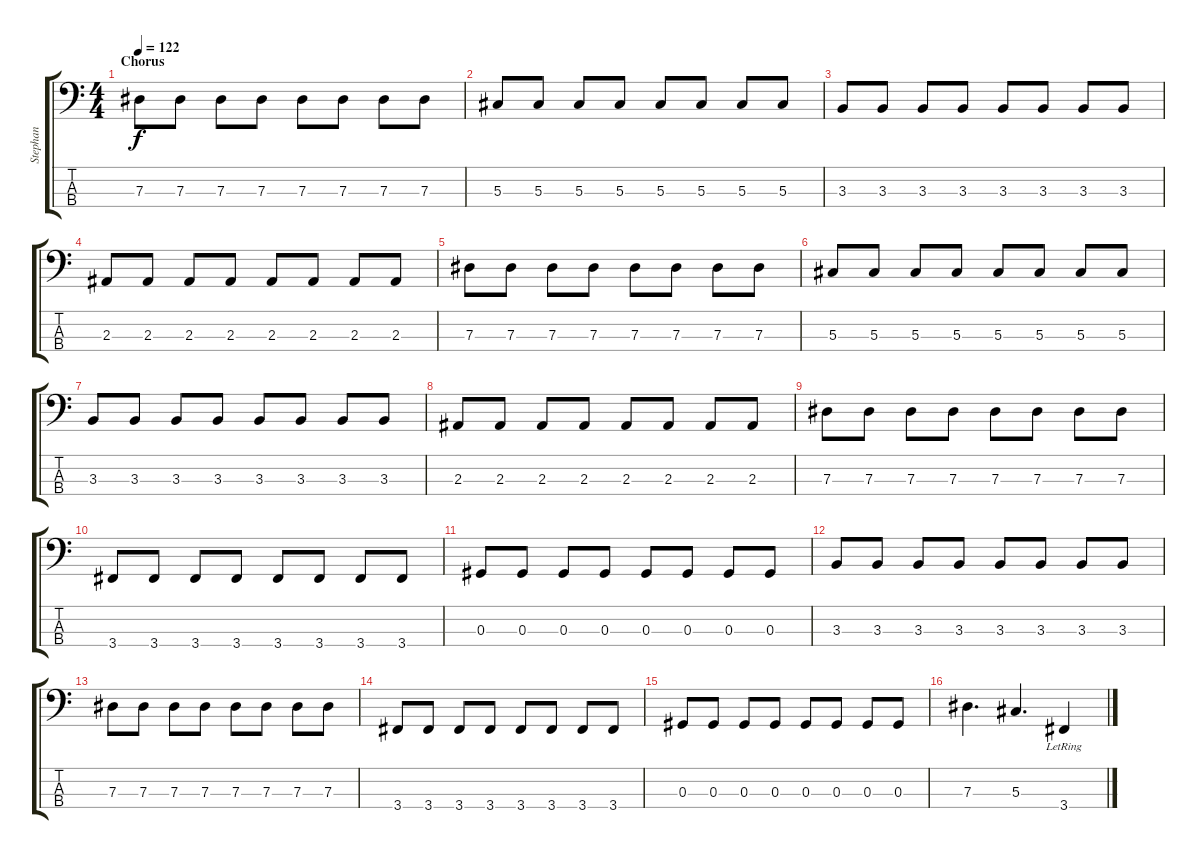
\track ("Stephan" "Stephan") {instrument electricbasspick}
\staff {score tabs}
\tuning (Gb2 Db2 Ab1 Eb1) {hide}
\ts (4 4)
\section ("" "Chorus")
\tempo 122
\clef f4
\ks c
7.3.8{dy f} 7.3.8 7.3.8 7.3.8 7.3.8 7.3.8 7.3.8 7.3.8 |
5.3.8 5.3.8 5.3.8 5.3.8 5.3.8 5.3.8 5.3.8 5.3.8 |
3.3.8 3.3.8 3.3.8 3.3.8 3.3.8 3.3.8 3.3.8 3.3.8 |
2.3.8 2.3.8 2.3.8 2.3.8 2.3.8 2.3.8 2.3.8 2.3.8 |
7.3.8 7.3.8 7.3.8 7.3.8 7.3.8 7.3.8 7.3.8 7.3.8 |
5.3.8 5.3.8 5.3.8 5.3.8 5.3.8 5.3.8 5.3.8 5.3.8 |
3.3.8 3.3.8 3.3.8 3.3.8 3.3.8 3.3.8 3.3.8 3.3.8 |
2.3.8 2.3.8 2.3.8 2.3.8 2.3.8 2.3.8 2.3.8 2.3.8 |
7.3.8 7.3.8 7.3.8 7.3.8 7.3.8 7.3.8 7.3.8 7.3.8 |
3.4.8 3.4.8 3.4.8 3.4.8 3.4.8 3.4.8 3.4.8 3.4.8 |
0.3.8 0.3.8 0.3.8 0.3.8 0.3.8 0.3.8 0.3.8 0.3.8 |
3.3.8 3.3.8 3.3.8 3.3.8 3.3.8 3.3.8 3.3.8 3.3.8 |
7.3.8 7.3.8 7.3.8 7.3.8 7.3.8 7.3.8 7.3.8 7.3.8 |
3.4.8 3.4.8 3.4.8 3.4.8 3.4.8 3.4.8 3.4.8 3.4.8 |
0.3.8 0.3.8 0.3.8 0.3.8 0.3.8 0.3.8 0.3.8 0.3.8 |
7.3.4{d} 5.3.4{d} 3.4{lr}.4
